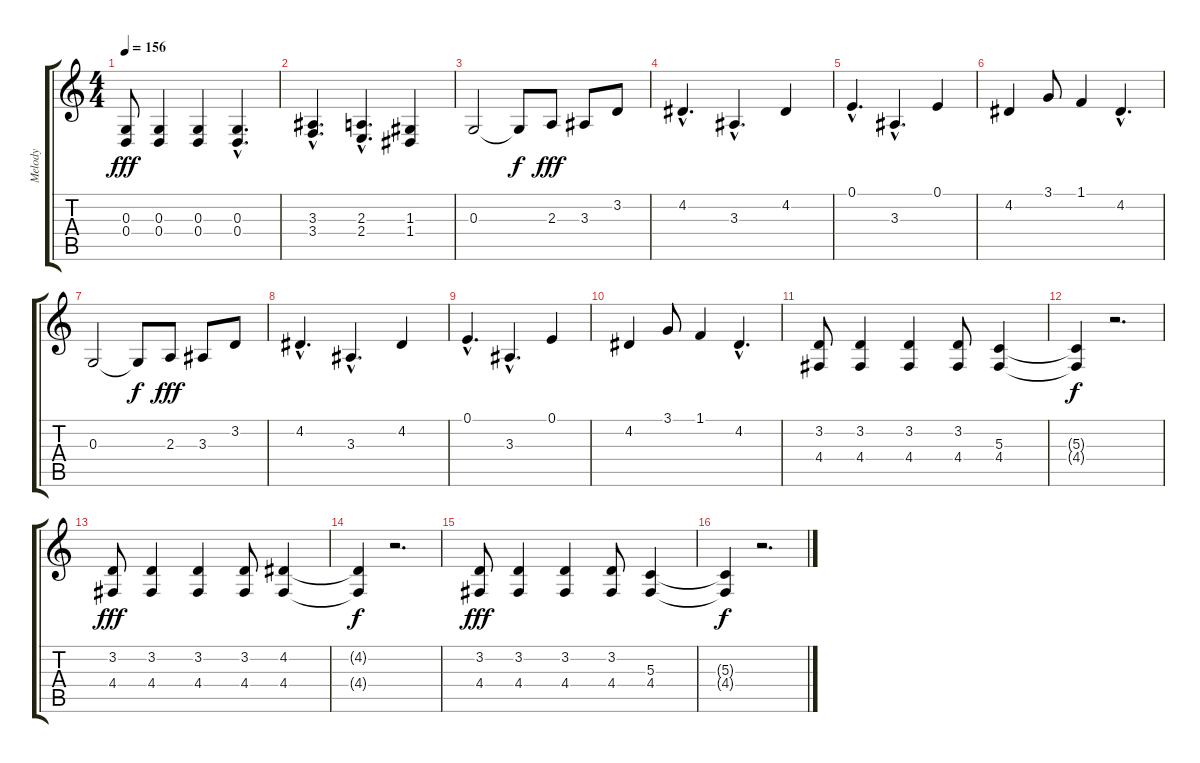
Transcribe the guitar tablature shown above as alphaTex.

\track ("Melody" "Melody") {instrument lead2sawtooth}
\staff {score tabs}
\tuning (E4 B3 G3 D3 A2 E2) {hide}
\ts (4 4)
\tempo 156
\clef g2
\ks c
(0.3 0.4).8{dy fff instrument lead2sawtooth} (0.3 0.4).4 (0.3 0.4).4 (0.3{hac} 0.4{hac}).4{d} |
(3.3{hac} 3.4{hac}).4{d} (2.3{hac} 2.4{hac}).4{d} (1.3 1.4).4 |
0.3.2 0.3{t}.8{dy f} 2.3.8{dy fff} 3.3.8 3.2.8 |
4.2{hac}.4{d} 3.3{hac}.4{d} 4.2.4 |
0.1{hac}.4{d} 3.3{hac}.4{d} 0.1.4 |
4.2.4 3.1.8 1.1.4 4.2{hac}.4{d} |
0.3.2 0.3{t}.8{dy f} 2.3.8{dy fff} 3.3.8 3.2.8 |
4.2{hac}.4{d} 3.3{hac}.4{d} 4.2.4 |
0.1{hac}.4{d} 3.3{hac}.4{d} 0.1.4 |
4.2.4 3.1.8 1.1.4 4.2{hac}.4{d} |
(3.2 4.4).8 (3.2 4.4).4 (3.2 4.4).4 (3.2 4.4).8 (5.3 4.4).4 |
(5.3{t} 4.4{t}).4{dy f} r.2{d} |
(3.2 4.4).8{dy fff} (3.2 4.4).4 (3.2 4.4).4 (3.2 4.4).8 (4.2 4.4).4 |
(4.2{t} 4.4{t}).4{dy f} r.2{d} |
(3.2 4.4).8{dy fff} (3.2 4.4).4 (3.2 4.4).4 (3.2 4.4).8 (5.3 4.4).4 |
(5.3{t} 4.4{t}).4{dy f} r.2{d}
